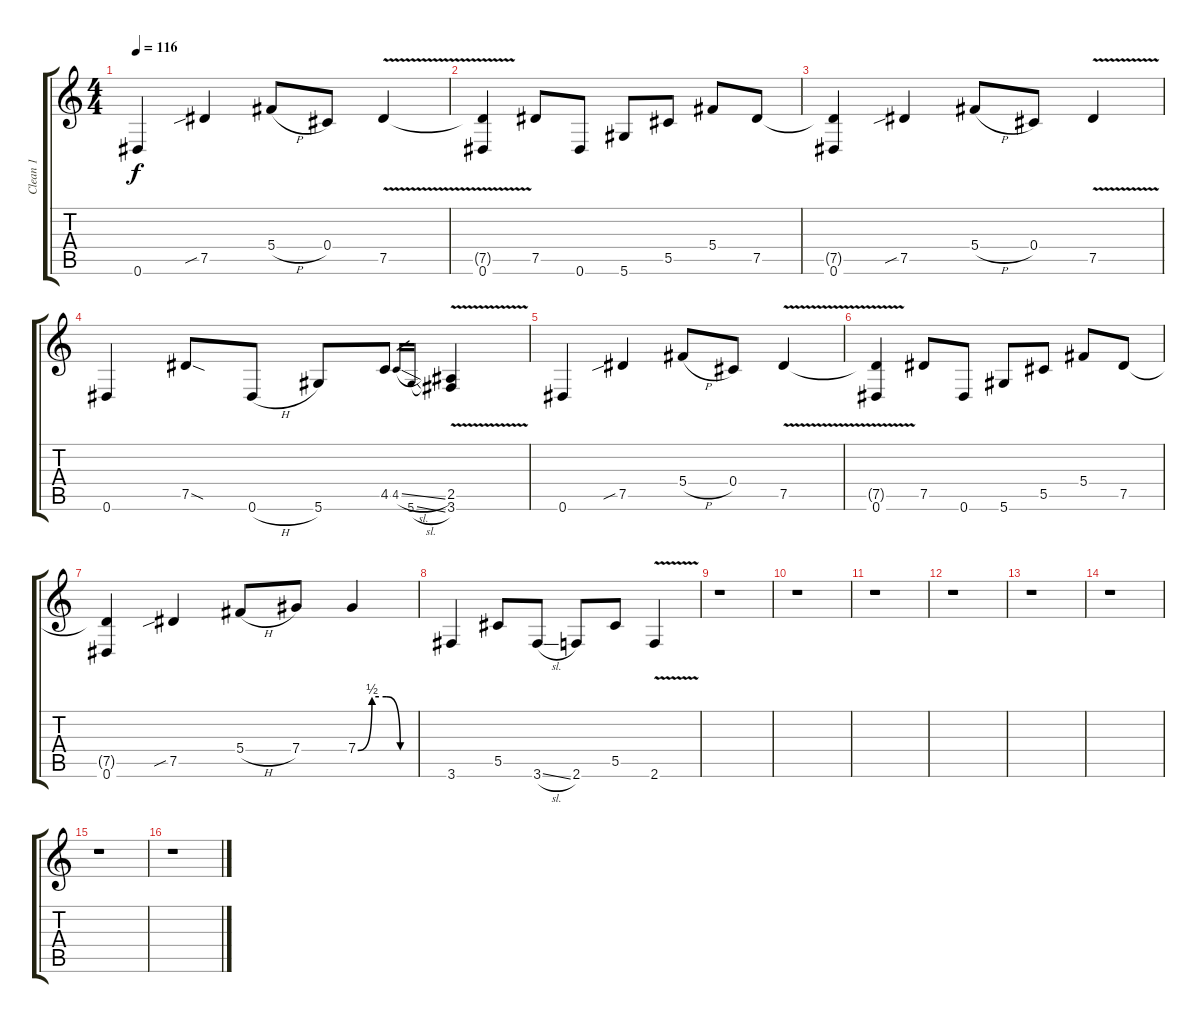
\track ("Clean 1" "Clean 1") {instrument acousticguitarsteel}
\staff {score tabs}
\tuning (Eb4 Bb3 Gb3 Db3 Ab2 Eb2) {hide}
\ts (4 4)
\tempo 116
\clef g2
\ks c
0.6.4{dy f} 7.5{sib}.4 5.4{h}.8 0.4.8 7.5{v}.4 |
(7.5{t} 0.6).4 7.5.8 0.6.8 5.6.8 5.5.8 5.4.8 7.5.8 |
(7.5{t} 0.6).4 7.5{sib}.4 5.4{h}.8 0.4.8 7.5{v}.4 |
0.6.4 7.5{sod}.8 0.6{h}.8 5.6.8 4.5.8 4.5{sl}.16{gr} 5.6{sl}.16{gr} (2.5{v} 3.6{v}).4 |
0.6.4 7.5{sib}.4 5.4{h}.8 0.4.8 7.5{v}.4 |
(7.5{t} 0.6).4 7.5.8 0.6.8 5.6.8 5.5.8 5.4.8 7.5.8 |
(7.5{t} 0.6).4 7.5{sib}.4 5.4{h}.8 7.4.8 7.4{be (custom 0 0 15 2 30 2 45 0 60 0)}.4 |
3.6.4 5.5.8 3.6{sl}.8 2.6.8 5.5.8 2.6{v}.4 |
r.1 |
r.1 |
r.1 |
r.1 |
r.1 |
r.1 |
r.1 |
r.1
